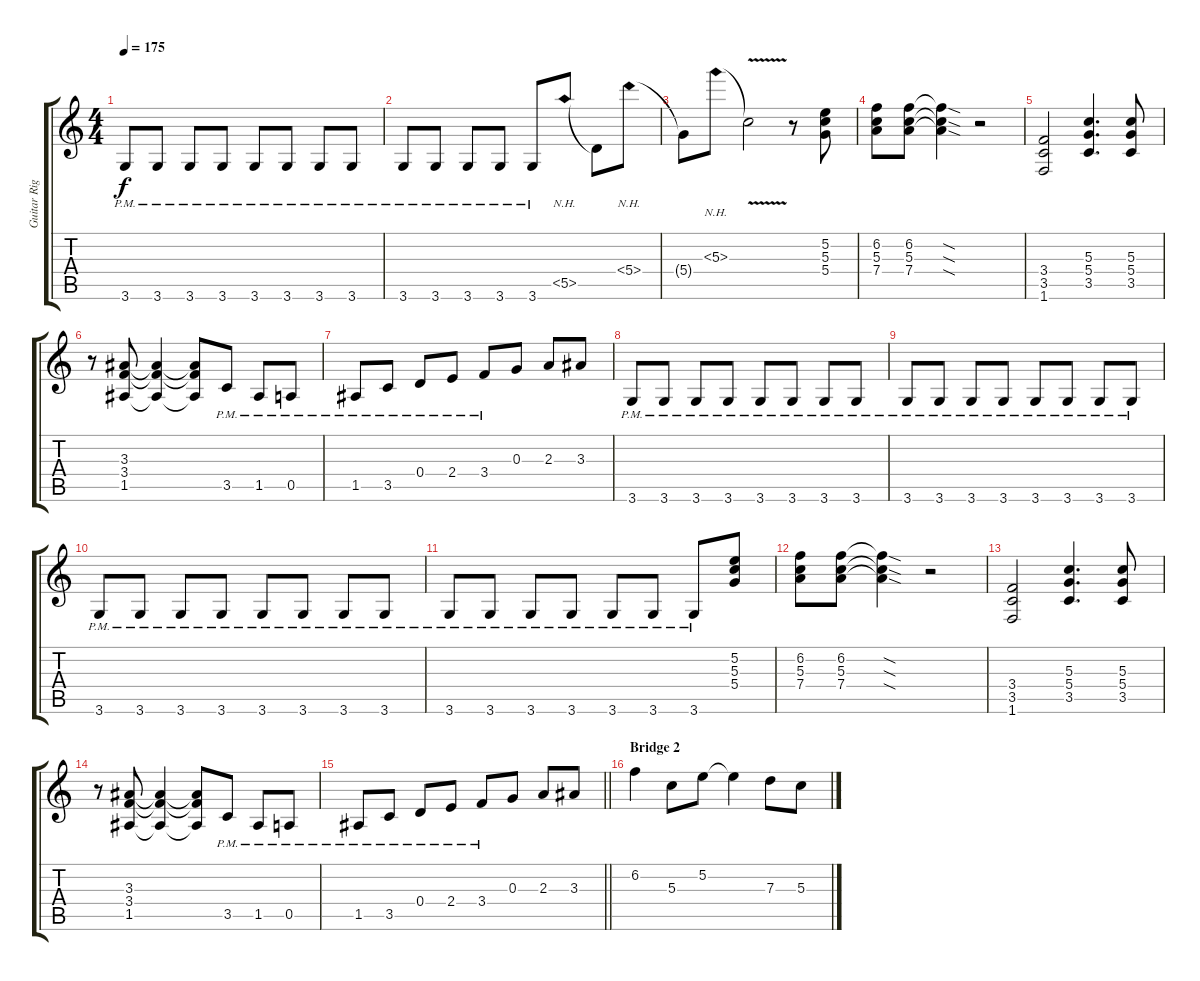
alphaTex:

\track ("Guitar Right" "Guitar Rig") {instrument overdrivenguitar}
\staff {score tabs}
\tuning (E4 B3 G3 D3 A2 E2) {hide}
\ts (4 4)
\tempo 175
\clef g2
\ks c
3.6{pm}.8{dy f} 3.6{pm}.8 3.6{pm}.8 3.6{pm}.8 3.6{pm}.8 3.6{pm}.8 3.6{pm}.8 3.6{pm}.8 |
3.6{pm}.8 3.6{pm}.8 3.6{pm}.8 3.6{pm}.8 3.6{pm}.8 5.5{nh}.8 5.5{t}.8 5.4{nh}.8 |
5.4{t}.8 5.3{nh}.8 5.3{v t}.2 r.8 (5.2 5.3 5.4).8 |
(6.2 5.3 7.4).8 (6.2 5.3 7.4).8 (6.2{sod t} 5.3{sod t} 7.4{sod t}).4 r.2 |
(3.4 3.5 1.6).2 (5.3 5.4 3.5).4{d} (5.3 5.4 3.5).8 |
r.8 (3.3 3.4 1.5).8 (3.3{t} 3.4{t} 1.5{t}).4 (3.3{t} 3.4{t} 1.5{t}).8 3.5{pm}.8 1.5{pm}.8 0.5{pm}.8 |
1.5{pm}.8 3.5{pm}.8 0.4{pm}.8 2.4{pm}.8 3.4{pm}.8 0.3.8 2.3.8 3.3.8 |
3.6{pm}.8 3.6{pm}.8 3.6{pm}.8 3.6{pm}.8 3.6{pm}.8 3.6{pm}.8 3.6{pm}.8 3.6{pm}.8 |
3.6{pm}.8 3.6{pm}.8 3.6{pm}.8 3.6{pm}.8 3.6{pm}.8 3.6{pm}.8 3.6{pm}.8 3.6{pm}.8 |
3.6{pm}.8 3.6{pm}.8 3.6{pm}.8 3.6{pm}.8 3.6{pm}.8 3.6{pm}.8 3.6{pm}.8 3.6{pm}.8 |
3.6{pm}.8 3.6{pm}.8 3.6{pm}.8 3.6{pm}.8 3.6{pm}.8 3.6{pm}.8 3.6{pm}.8 (5.2 5.3 5.4).8 |
(6.2 5.3 7.4).8 (6.2 5.3 7.4).8 (6.2{sod t} 5.3{sod t} 7.4{sod t}).4 r.2 |
(3.4 3.5 1.6).2 (5.3 5.4 3.5).4{d} (5.3 5.4 3.5).8 |
r.8 (3.3 3.4 1.5).8 (3.3{t} 3.4{t} 1.5{t}).4 (3.3{t} 3.4{t} 1.5{t}).8 3.5{pm}.8 1.5{pm}.8 0.5{pm}.8 |
\barLineRight lightlight
1.5{pm}.8 3.5{pm}.8 0.4{pm}.8 2.4{pm}.8 3.4{pm}.8 0.3.8 2.3.8 3.3.8 |
\section ("" "Bridge 2")
6.2.4 5.3.8 5.2.8 5.2{t}.4 7.3.8 5.3.8
